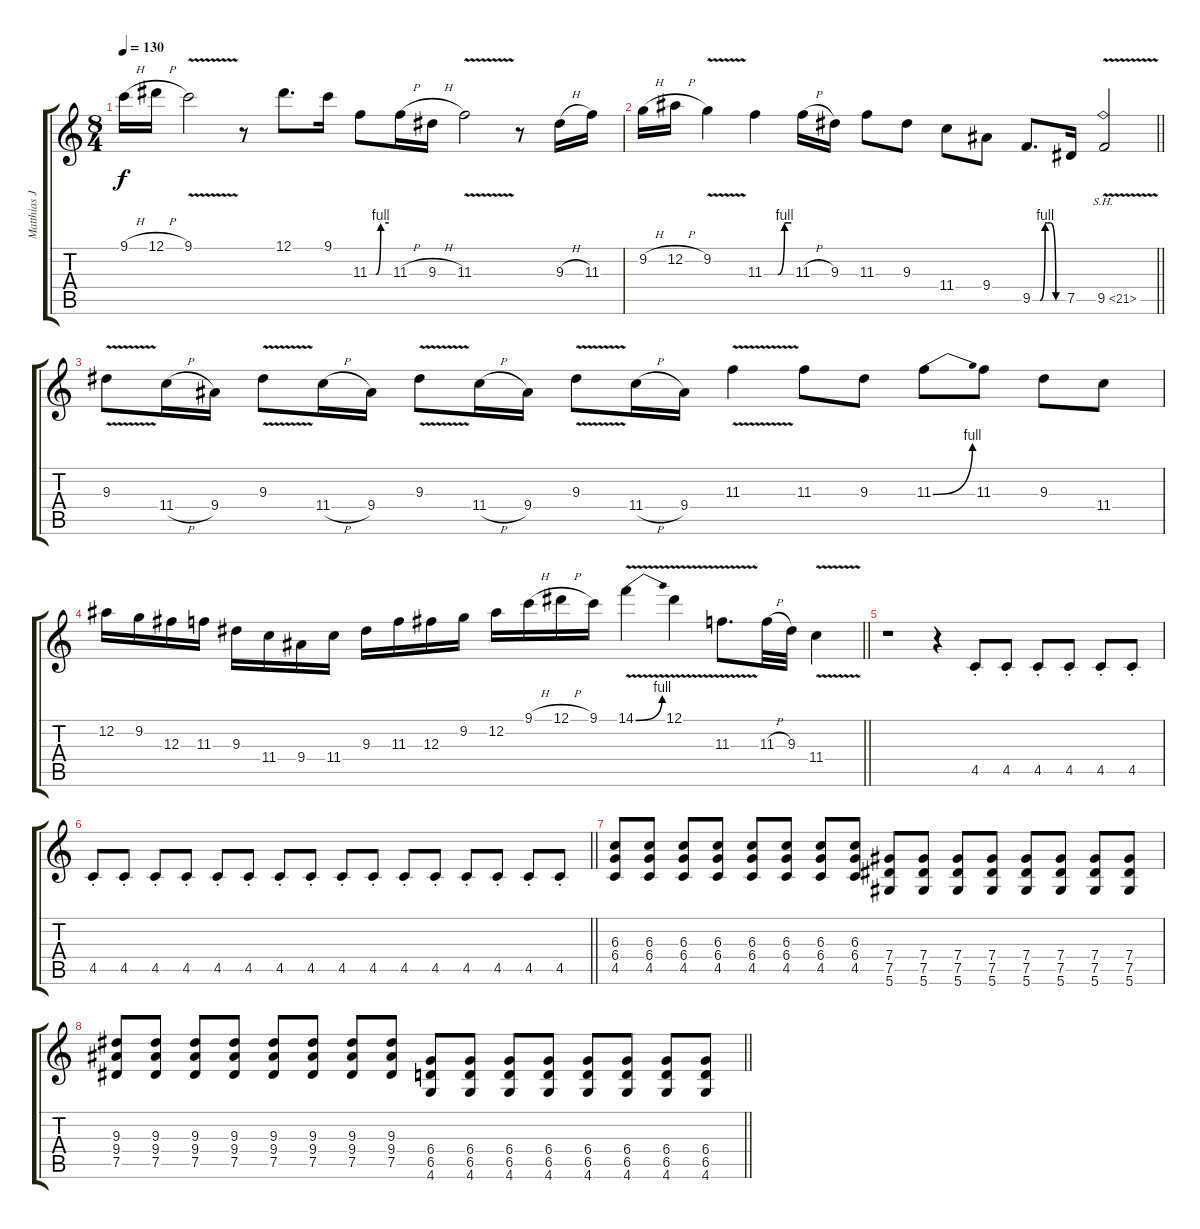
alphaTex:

\track ("Matthias Jabs" "Matthias J") {instrument overdrivenguitar}
\staff {score tabs}
\tuning (Eb4 Bb3 Gb3 Db3 Ab2 Eb2) {hide}
\ts (8 4)
\section ("" "")
\tempo 130
\clef g2
\ks c
9.1{h}.16{dy f} 12.1{h}.16 9.1{v}.2 r.8 12.1.8{d} 9.1.16 11.3{be (custom 0 0 20 0 35 4 60 4)}.8 11.3{h}.16 9.3{h}.16 11.3{v}.2 r.8 9.3{h}.16 11.3.16 |
\barLineRight lightlight
9.2{h}.16 12.2{h}.16 9.2{v}.4 11.3{be (custom 0 0 30 0 45 4 60 4)}.4 11.3{h}.16 9.3.16 11.3.8 9.3.8 11.4.8 9.4.8 9.5{be (custom 0 0 15 0 25 4 30 4 35 4 46 0 60 0)}.8{d} 7.5.16 9.5{sh 12 v}.2 |
9.3{v}.8 11.4{h}.16 9.4.16 9.3{v}.8 11.4{h}.16 9.4.16 9.3{v}.8 11.4{h}.16 9.4.16 9.3{v}.8 11.4{h}.16 9.4.16 11.3{v}.4 11.3.8 9.3.8 11.3{be (bend 0 0 60 4)}.8 11.3.8 9.3.8 11.4.8 |
\barLineRight lightlight
12.2.16 9.2.16 12.3.16 11.3.16 9.3.16 11.4.16 9.4.16 11.4.16 9.3.16 11.3.16 12.3.16 9.2.16 12.2.16 9.1{h}.16 12.1{h}.16 9.1.16 14.1{be (bend 0 0 60 4) v}.4 12.1{v}.4 11.3{v}.8{d} 11.3{h}.32 9.3.32 11.4{v}.4 |
\section ("" "")
r.1 r.4 4.5{st}.8 4.5{st}.8 4.5{st}.8 4.5{st}.8 4.5{st}.8 4.5{st}.8 |
\barLineRight lightlight
4.5{st}.8 4.5{st}.8 4.5{st}.8 4.5{st}.8 4.5{st}.8 4.5{st}.8 4.5{st}.8 4.5{st}.8 4.5{st}.8 4.5{st}.8 4.5{st}.8 4.5{st}.8 4.5{st}.8 4.5{st}.8 4.5{st}.8 4.5{st}.8 |
(6.3 6.4 4.5).8 (6.3 6.4 4.5).8 (6.3 6.4 4.5).8 (6.3 6.4 4.5).8 (6.3 6.4 4.5).8 (6.3 6.4 4.5).8 (6.3 6.4 4.5).8 (6.3 6.4 4.5).8 (7.4 7.5 5.6).8 (7.4 7.5 5.6).8 (7.4 7.5 5.6).8 (7.4 7.5 5.6).8 (7.4 7.5 5.6).8 (7.4 7.5 5.6).8 (7.4 7.5 5.6).8 (7.4 7.5 5.6).8 |
\barLineRight lightlight
(9.3 9.4 7.5).8 (9.3 9.4 7.5).8 (9.3 9.4 7.5).8 (9.3 9.4 7.5).8 (9.3 9.4 7.5).8 (9.3 9.4 7.5).8 (9.3 9.4 7.5).8 (9.3 9.4 7.5).8 (6.4 6.5 4.6).8 (6.4 6.5 4.6).8 (6.4 6.5 4.6).8 (6.4 6.5 4.6).8 (6.4 6.5 4.6).8 (6.4 6.5 4.6).8 (6.4 6.5 4.6).8 (6.4 6.5 4.6).8
